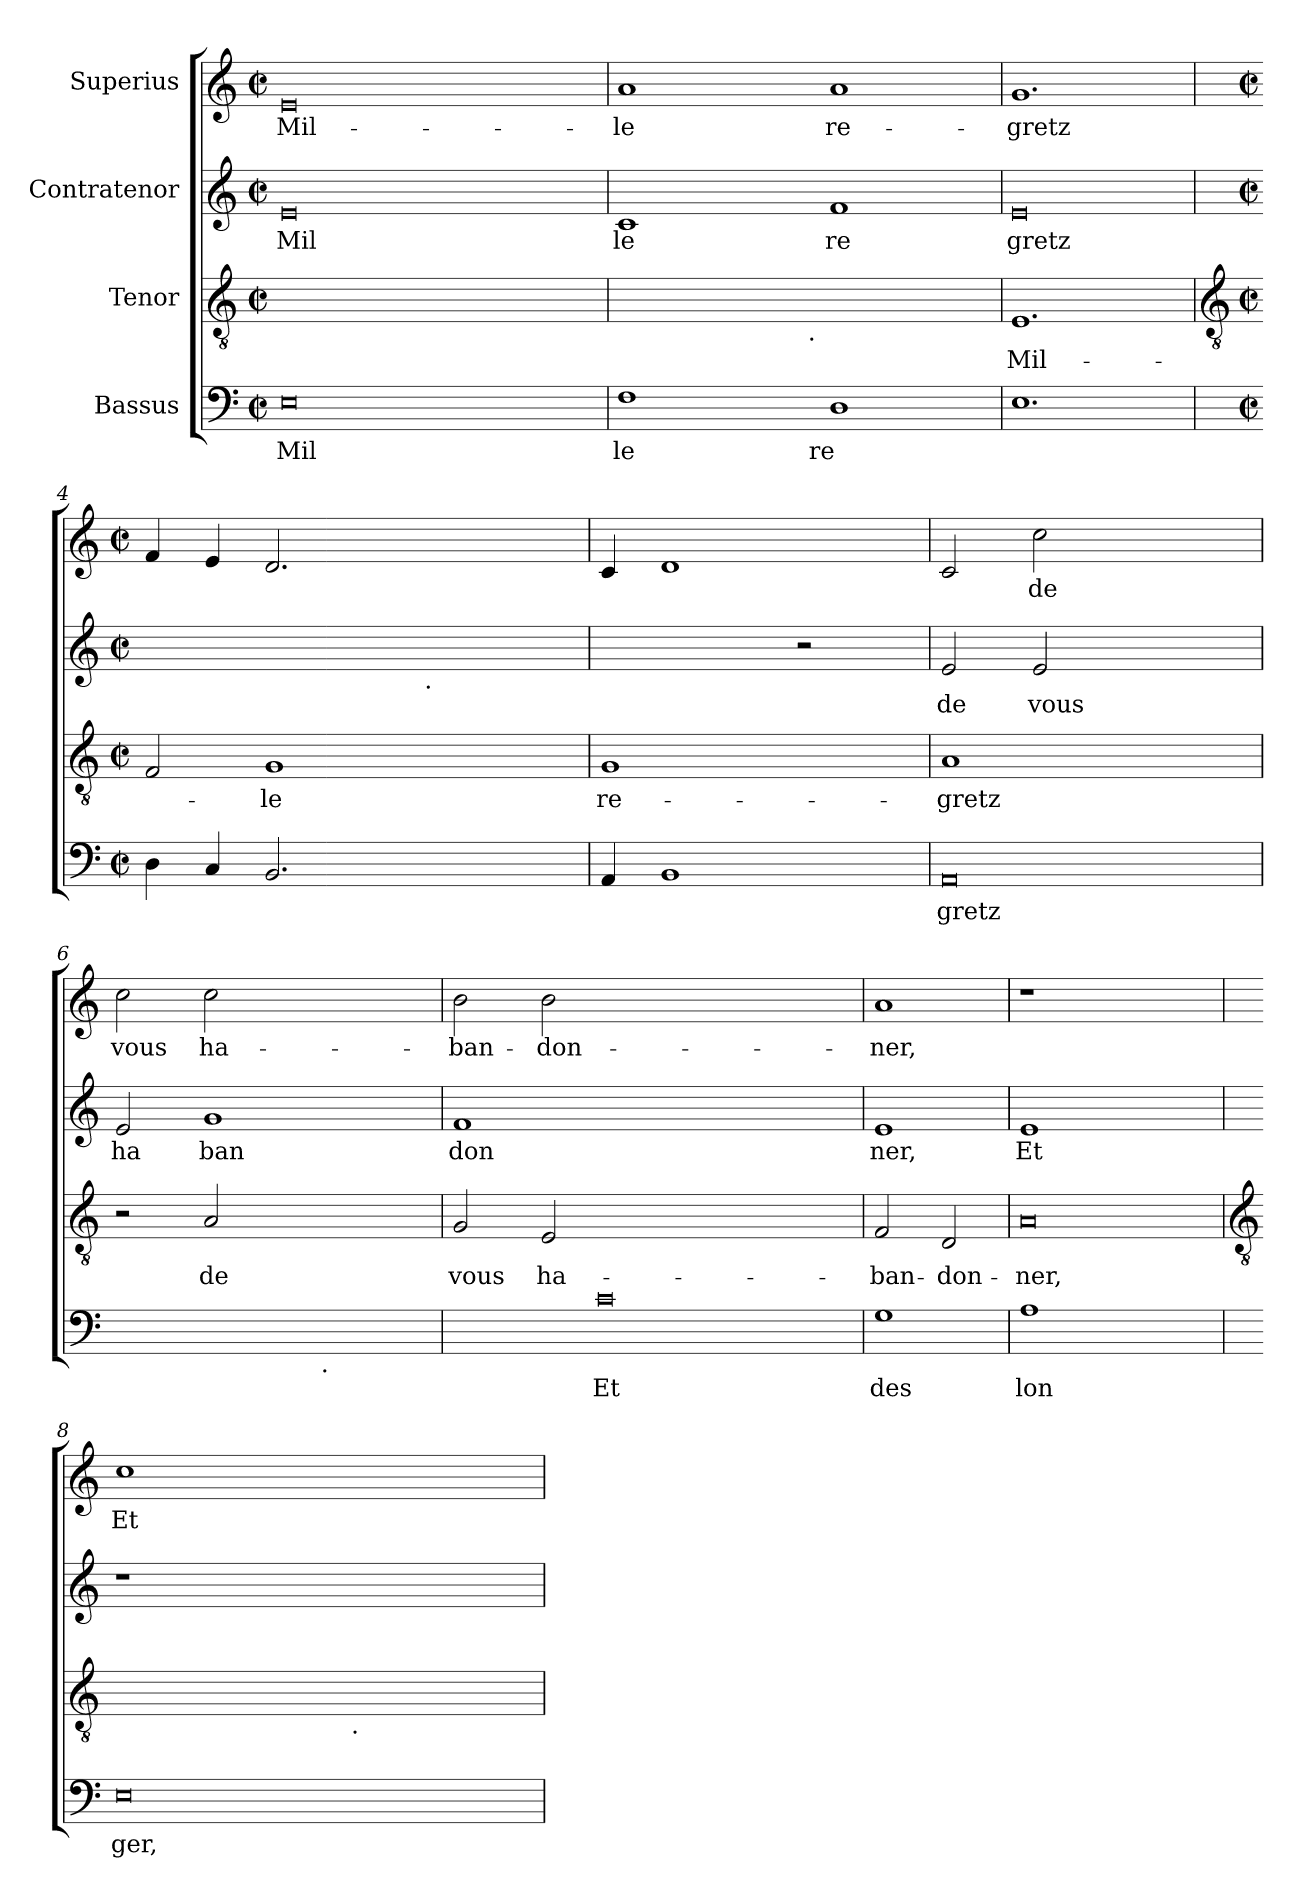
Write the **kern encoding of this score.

**kern	**text	**kern	**text	**kern	**text	**kern	**text
*part4	*part4	*part3	*part3	*part2	*part2	*part1	*part1
*staff4	*staff4	*staff3	*staff3	*staff2	*staff2	*staff1	*staff1
*I"Bassus	*	*I"Tenor	*	*I"Contratenor	*	*I"Superius	*
*clefF4	*	*clefGv2	*	*clefG2	*	*clefG2	*
*k[]	*	*k[]	*	*k[]	*	*k[]	*
*C:	*	*C:	*	*C:	*	*C:	*
*M4/2	*	*M4/2	*	*M4/2	*	*M4/2	*
*met(c|)	*	*met(c|)	*	*met(c|)	*	*met(c|)	*
=1	=1	=1	=1	=1	=1	=1	=1
!	!LO:LY:b	!	!	!	!LO:LY:b	!	!LO:LY:b
0E	Mil	4ryy	.	0e	Mil	0e	Mil-
.	.	4ryy	.	.	.	.	.
.	.	4ryy	.	.	.	.	.
.	.	4ryy	.	.	.	.	.
.	.	4ryy	.	.	.	.	.
.	.	4ryy	.	.	.	.	.
.	.	4ryy	.	.	.	.	.
.	.	4ryy	.	.	.	.	.
=2	=2	=2	=2	=2	=2	=2	=2
!	!LO:LY:b	!	!	!	!LO:LY:b	!	!LO:LY:b
1F	le	4ryy	.	1c	le	1a	-le
.	.	4ryy	.	.	.	.	.
.	.	4ryy	.	.	.	.	.
.	.	32ryy	.	.	.	.	.
.	.	32ryy	.	.	.	.	.
.	.	32ryy	.	.	.	.	.
.	.	32ryy	.	.	.	.	.
.	.	32ryy	.	.	.	.	.
.	.	32ryy	.	.	.	.	.
!	!	!LO:TX:b:t=.	!	!	!	!	!
.	.	32ryy	.	.	.	.	.
.	.	4ryy	.	.	.	.	.
!	!LO:LY:b	!	!	!	!LO:LY:b	!	!LO:LY:b
1D	re	.	.	1f	re	1a	re-
.	.	4ryy	.	.	.	.	.
.	.	4ryy	.	.	.	.	.
.	.	4ryy	.	.	.	.	.
.	.	32ryy	.	.	.	.	.
=3	=3	=3	=3	=3	=3	=3	=3
!	!	!	!LO:LY:b	!	!LO:LY:b	!	!LO:LY:b
1.E	.	1.E	Mil-	0e	gretz	1.g	-gretz
2ryy	.	2ryy	.	.	.	2ryy	.
!!LO:LB:g=z
=4	=4	=4	=4	=4	=4	=4	=4
*	*	*clefGv2	*	*	*	*	*
*M2/2	*	*M2/2	*	*M2/2	*	*M2/2	*
*met(c|)	*	*met(c|)	*	*met(c|)	*	*met(c|)	*
4D\	.	2F/	.	4ryy	.	4f/	.
4C/	.	.	.	4ryy	.	4e/	.
!	!	!	!LO:LY:b	!	!	!	!
2.BB/	.	1G	-le	4ryy	.	2.d/	.
.	.	.	.	32ryy	.	.	.
.	.	.	.	32ryy	.	.	.
.	.	.	.	32ryy	.	.	.
.	.	.	.	32ryy	.	.	.
.	.	.	.	32ryy	.	.	.
.	.	.	.	32ryy	.	.	.
!	!	!	!	!LO:TX:b:t=.	!	!	!
.	.	.	.	32ryy	.	.	.
.	.	.	.	4ryy	.	.	.
.	.	.	.	4ryy	.	.	.
4ryy	.	.	.	.	.	4ryy	.
.	.	.	.	32ryy	.	.	.
=5A	=5A	=5A	=5A	=5A	=5A	=5A	=5A
!	!	!	!LO:LY:b	!	!	!	!
4AA/	.	1G	re-	4ryy	.	4c/	.
1BB	.	.	.	4ryy	.	1d	.
.	.	.	.	4ryy	.	.	.
.	.	.	.	32ryy	.	.	.
.	.	.	.	2r	.	.	.
.	.	4ryy	.	.	.	.	.
32ryy	.	32ryy	.	.	.	32ryy	.
=6	=6	=6	=6	=6	=6	=6	=6
!	!LO:LY:b	!	!LO:LY:b	!	!LO:LY:b	!	!
0AA	gretz	1A	-gretz	2e/	de	2c/	.
!	!	!	!	!	!LO:LY:b	!	!LO:LY:b
.	.	.	.	2e/	vous	2cc\	de
.	.	1ryy	.	1ryy	.	1ryy	.
=6A	=6A	=6A	=6A	=6A	=6A	=6A	=6A
!	!	!	!	!	!LO:LY:b	!	!LO:LY:b
4ryy	.	2r	.	2e/	ha	2cc\	vous
4ryy	.	.	.	.	.	.	.
!	!	!	!LO:LY:b	!	!LO:LY:b	!	!LO:LY:b
4ryy	.	2A/	de	1g	ban	2cc\	ha-
32ryy	.	.	.	.	.	.	.
32ryy	.	.	.	.	.	.	.
32ryy	.	.	.	.	.	.	.
32ryy	.	.	.	.	.	.	.
32ryy	.	.	.	.	.	.	.
32ryy	.	.	.	.	.	.	.
!LO:TX:b:t=.	!	!	!	!	!	!	!
32ryy	.	.	.	.	.	.	.
4ryy	.	.	.	.	.	.	.
.	.	2ryy	.	.	.	2ryy	.
4ryy	.	.	.	.	.	.	.
32ryy	.	.	.	.	.	.	.
=7A	=7A	=7A	=7A	=7A	=7A	=7A	=7A
!	!	!	!LO:LY:b	!	!LO:LY:b	!	!LO:LY:b
4ryy	.	2G/	vous	1f	don	2b\	-ban-
4ryy	.	.	.	.	.	.	.
!	!	!	!LO:LY:b	!	!	!	!LO:LY:b
4ryy	.	2E/	ha-	.	.	2b\	-don-
32ryy	.	.	.	.	.	.	.
!	!LO:LY:b	!	!	!	!	!	!
0c	Et	.	.	.	.	.	.
.	.	1ryy	.	1ryy	.	1ryy	.
.	.	2ryy	.	2ryy	.	2ryy	.
.	.	4ryy	.	4ryy	.	4ryy	.
.	.	32ryy	.	32ryy	.	32ryy	.
!!LO:LB:g=z
=7B	=7B	=7B	=7B	=7B	=7B	=7B	=7B
!	!LO:LY:b	!	!LO:LY:b	!	!LO:LY:b	!	!LO:LY:b
1G	des	2F/	-ban-	1e	ner,	1a	-ner,
!	!	!	!LO:LY:b	!	!	!	!
.	.	2D/	-don-	.	.	.	.
=8A	=8A	=8A	=8A	=8A	=8A	=8A	=8A
!	!LO:LY:b	!	!LO:LY:b	!	!LO:LY:b	!	!
1A	lon	0A	-ner,	1e	Et	1r	.
1ryy	.	.	.	1ryy	.	1ryy	.
!!LO:LB:g=z
=8B	=8B	=8B	=8B	=8B	=8B	=8B	=8B
*	*	*clefGv2	*	*	*	*	*
!	!LO:LY:b	!	!	!	!	!	!LO:LY:b
0E	ger,	4ryy	.	1r	.	1cc	Et
.	.	4ryy	.	.	.	.	.
.	.	4ryy	.	.	.	.	.
.	.	64ryy	.	.	.	.	.
.	.	64ryy	.	.	.	.	.
.	.	64ryy	.	.	.	.	.
.	.	64ryy	.	.	.	.	.
.	.	64ryy	.	.	.	.	.
.	.	64ryy	.	.	.	.	.
.	.	64ryy	.	.	.	.	.
.	.	64ryy	.	.	.	.	.
.	.	64ryy	.	.	.	.	.
.	.	64ryy	.	.	.	.	.
.	.	64ryy	.	.	.	.	.
.	.	64ryy	.	.	.	.	.
!	!	!LO:TX:b:t=.	!	!	!	!	!
.	.	64ryy	.	.	.	.	.
.	.	4ryy	.	.	.	.	.
.	.	.	.	1ryy	.	1ryy	.
.	.	2ryy	.	.	.	.	.
.	.	4ryy	.	.	.	.	.
.	.	32.ryy	.	.	.	.	.
=	=	=	=	=	=	=	=
*-	*-	*-	*-	*-	*-	*-	*-
